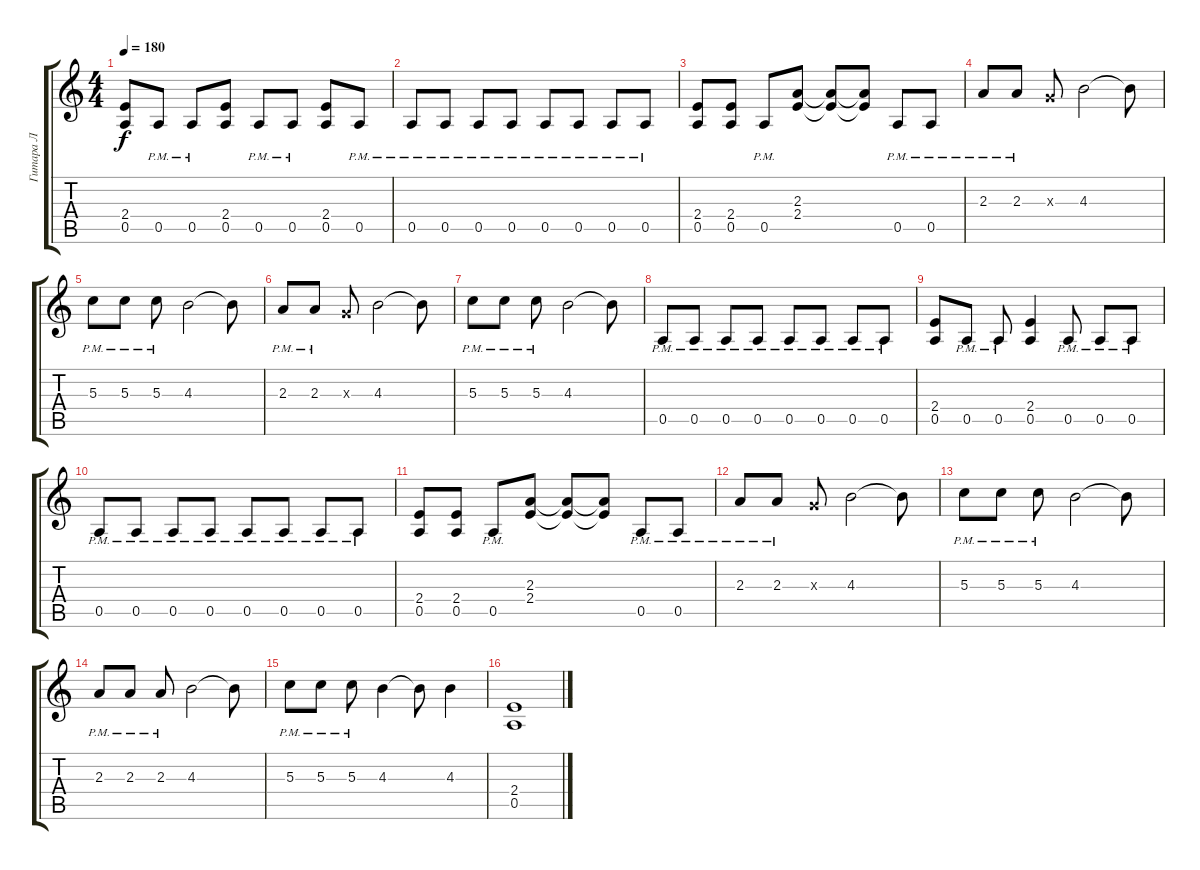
\track ("Гитара Л" "Гитара Л") {instrument distortionguitar}
\staff {score tabs}
\tuning (E4 B3 G3 D3 A2 E2) {hide}
\ts (4 4)
\tempo 180
\clef g2
\ks c
(2.4 0.5).8{dy f} 0.5{pm}.8 0.5{pm}.8 (2.4 0.5).8 0.5{pm}.8 0.5{pm}.8 (2.4 0.5).8 0.5{pm}.8 |
0.5{pm}.8 0.5{pm}.8 0.5{pm}.8 0.5{pm}.8 0.5{pm}.8 0.5{pm}.8 0.5{pm}.8 0.5{pm}.8 |
(2.4 0.5).8 (2.4 0.5).8 0.5{pm}.8 (2.3 2.4).8 (2.3{t} 2.4{t}).8 (2.3{t} 2.4{t}).8 0.5{pm}.8 0.5{pm}.8 |
2.3{pm}.8 2.3{pm}.8 0.3{x}.8 4.3.2 4.3{t}.8 |
5.3{pm}.8 5.3{pm}.8 5.3{pm}.8 4.3.2 4.3{t}.8 |
2.3{pm}.8 2.3{pm}.8 0.3{x}.8 4.3.2 4.3{t}.8 |
5.3{pm}.8 5.3{pm}.8 5.3{pm}.8 4.3.2 4.3{t}.8 |
0.5{pm}.8 0.5{pm}.8 0.5{pm}.8 0.5{pm}.8 0.5{pm}.8 0.5{pm}.8 0.5{pm}.8 0.5{pm}.8 |
(2.4 0.5).8 0.5{pm}.8 0.5{pm}.8 (2.4 0.5).4 0.5{pm}.8 0.5{pm}.8 0.5{pm}.8 |
0.5{pm}.8 0.5{pm}.8 0.5{pm}.8 0.5{pm}.8 0.5{pm}.8 0.5{pm}.8 0.5{pm}.8 0.5{pm}.8 |
(2.4 0.5).8 (2.4 0.5).8 0.5{pm}.8 (2.3 2.4).8 (2.3{t} 2.4{t}).8 (2.3{t} 2.4{t}).8 0.5{pm}.8 0.5{pm}.8 |
2.3{pm}.8 2.3{pm}.8 0.3{x}.8 4.3.2 4.3{t}.8 |
5.3{pm}.8 5.3{pm}.8 5.3{pm}.8 4.3.2 4.3{t}.8 |
2.3{pm}.8 2.3{pm}.8 2.3{pm}.8 4.3.2 4.3{t}.8 |
5.3{pm}.8 5.3{pm}.8 5.3{pm}.8 4.3.4 4.3{t}.8 4.3.4 |
(2.4 0.5).1
